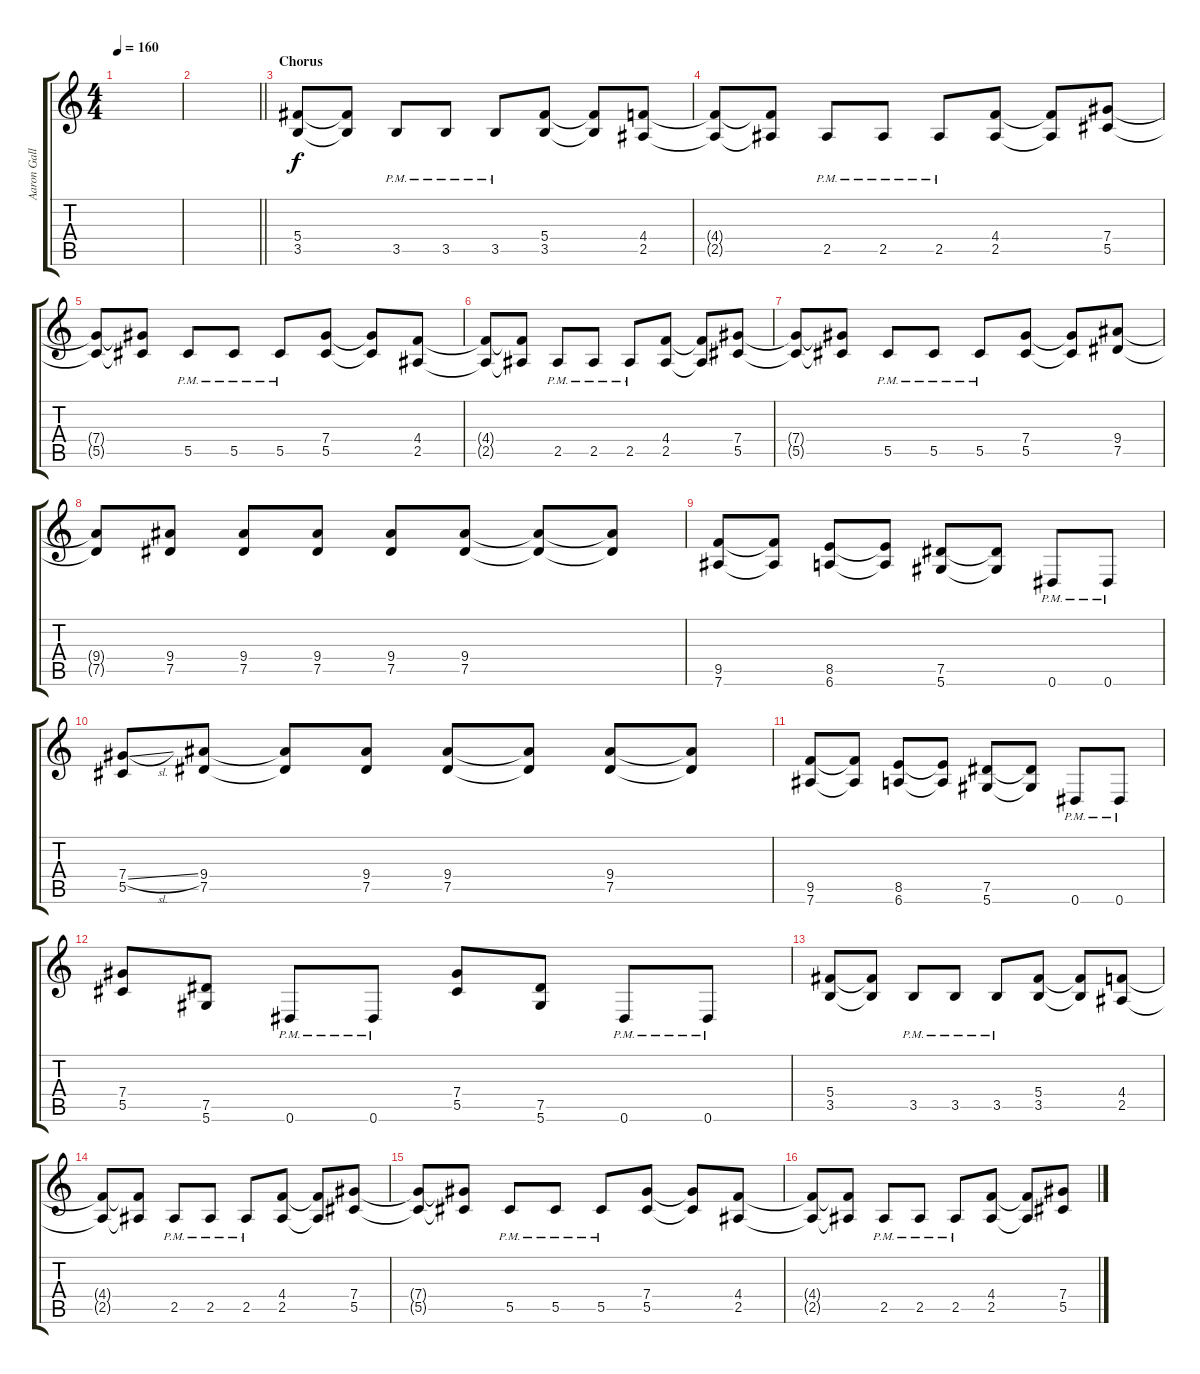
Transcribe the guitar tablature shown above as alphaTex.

\track ("Aaron Gallegos" "Aaron Gall") {instrument distortionguitar}
\staff {score tabs}
\tuning (Eb4 Bb3 Gb3 Db3 Ab2 Eb2) {hide}
\ts (4 4)
\tempo 160
\clef g2
\ks c
|
\barLineRight lightlight
|
\section ("" "Chorus")
(5.4 3.5).8 (5.4{t} 3.5{t}).8 3.5{pm}.8 3.5{pm}.8 3.5{pm}.8 (5.4 3.5).8 (5.4{t} 3.5{t}).8 (4.4 2.5).8 |
(4.4{t} 2.5{t}).8 (4.4{t} 2.5{t}).8 2.5{pm}.8 2.5{pm}.8 2.5{pm}.8 (4.4 2.5).8 (4.4{t} 2.5{t}).8 (7.4 5.5).8 |
(7.4{t} 5.5{t}).8 (7.4{t} 5.5{t}).8 5.5{pm}.8 5.5{pm}.8 5.5{pm}.8 (7.4 5.5).8 (7.4{t} 5.5{t}).8 (4.4 2.5).8 |
(4.4{t} 2.5{t}).8 (4.4{t} 2.5{t}).8 2.5{pm}.8 2.5{pm}.8 2.5{pm}.8 (4.4 2.5).8 (4.4{t} 2.5{t}).8 (7.4 5.5).8 |
(7.4{t} 5.5{t}).8 (7.4{t} 5.5{t}).8 5.5{pm}.8 5.5{pm}.8 5.5{pm}.8 (7.4 5.5).8 (7.4{t} 5.5{t}).8 (9.4 7.5).8 |
(9.4{t} 7.5{t}).8 (9.4 7.5).8 (9.4 7.5).8 (9.4 7.5).8 (9.4 7.5).8 (9.4 7.5).8 (9.4{t} 7.5{t}).8 (9.4{t} 7.5{t}).8 |
(9.5 7.6).8 (9.5{t} 7.6{t}).8 (8.5 6.6).8 (8.5{t} 6.6{t}).8 (7.5 5.6).8 (7.5{t} 5.6{t}).8 0.6{pm}.8 0.6{pm}.8 |
(7.4{sl} 5.5).8 (9.4 7.5).8 (9.4{t} 7.5{t}).8 (9.4 7.5).8 (9.4 7.5).8 (9.4{t} 7.5{t}).8 (9.4 7.5).8 (9.4{t} 7.5{t}).8 |
(9.5 7.6).8 (9.5{t} 7.6{t}).8 (8.5 6.6).8 (8.5{t} 6.6{t}).8 (7.5 5.6).8 (7.5{t} 5.6{t}).8 0.6{pm}.8 0.6{pm}.8 |
(7.4 5.5).8 (7.5 5.6).8 0.6{pm}.8 0.6{pm}.8 (7.4 5.5).8 (7.5 5.6).8 0.6{pm}.8 0.6{pm}.8 |
(5.4 3.5).8 (5.4{t} 3.5{t}).8 3.5{pm}.8 3.5{pm}.8 3.5{pm}.8 (5.4 3.5).8 (5.4{t} 3.5{t}).8 (4.4 2.5).8 |
(4.4{t} 2.5{t}).8 (4.4{t} 2.5{t}).8 2.5{pm}.8 2.5{pm}.8 2.5{pm}.8 (4.4 2.5).8 (4.4{t} 2.5{t}).8 (7.4 5.5).8 |
(7.4{t} 5.5{t}).8 (7.4{t} 5.5{t}).8 5.5{pm}.8 5.5{pm}.8 5.5{pm}.8 (7.4 5.5).8 (7.4{t} 5.5{t}).8 (4.4 2.5).8 |
(4.4{t} 2.5{t}).8 (4.4{t} 2.5{t}).8 2.5{pm}.8 2.5{pm}.8 2.5{pm}.8 (4.4 2.5).8 (4.4{t} 2.5{t}).8 (7.4 5.5).8
